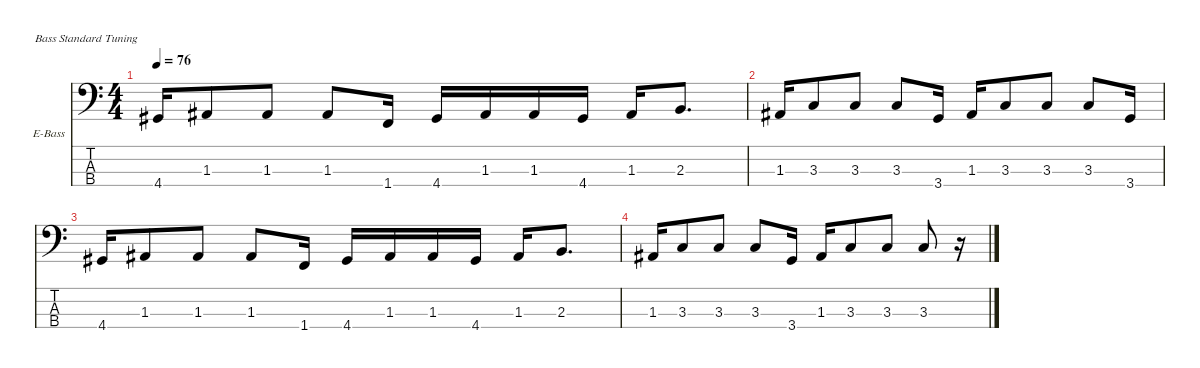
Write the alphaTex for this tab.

\hideDynamics
\bracketExtendMode nobrackets
\firstSystemTrackNameOrientation horizontal
\otherSystemsTrackNameOrientation horizontal
\track ("Bass" "E-Bass") {instrument electricbassfinger}
\staff {score tabs}
\tuning (G2 D2 A1 E1)
\ts (4 4)
\tempo 76
\clef f4
\ks c
4.4{acc #}.16{dy f beam Up} 1.3{acc #}.8{beam Up} 1.3{acc #}.8{beam Up} 1.3{acc #}.8{beam Up} 1.4.16{beam Up} 4.4{acc #}.16{beam Up} 1.3{acc #}.16{beam Up} 1.3{acc #}.16{beam Up} 4.4{acc #}.16{beam Up} 1.3{acc #}.16{beam Up} 2.3.8{d beam Up} |
1.3{acc #}.16{beam Up} 3.3.8{beam Up} 3.3.8{beam Up} 3.3.8{beam Up} 3.4.16{beam Up} 1.3{acc #}.16{beam Up} 3.3.8{beam Up} 3.3.8{beam Up} 3.3.8{beam Up} 3.4.16{beam Up} |
4.4{acc #}.16{beam Up} 1.3{acc #}.8{beam Up} 1.3{acc #}.8{beam Up} 1.3{acc #}.8{beam Up} 1.4.16{beam Up} 4.4{acc #}.16{beam Up} 1.3{acc #}.16{beam Up} 1.3{acc #}.16{beam Up} 4.4{acc #}.16{beam Up} 1.3{acc #}.16{beam Up} 2.3.8{d beam Up} |
1.3{acc #}.16{beam Up} 3.3.8{beam Up} 3.3.8{beam Up} 3.3.8{beam Up} 3.4.16{beam Up} 1.3{acc #}.16{beam Up} 3.3.8{beam Up} 3.3.8{beam Up} 3.3.8{beam Up} r.16{beam Up}
